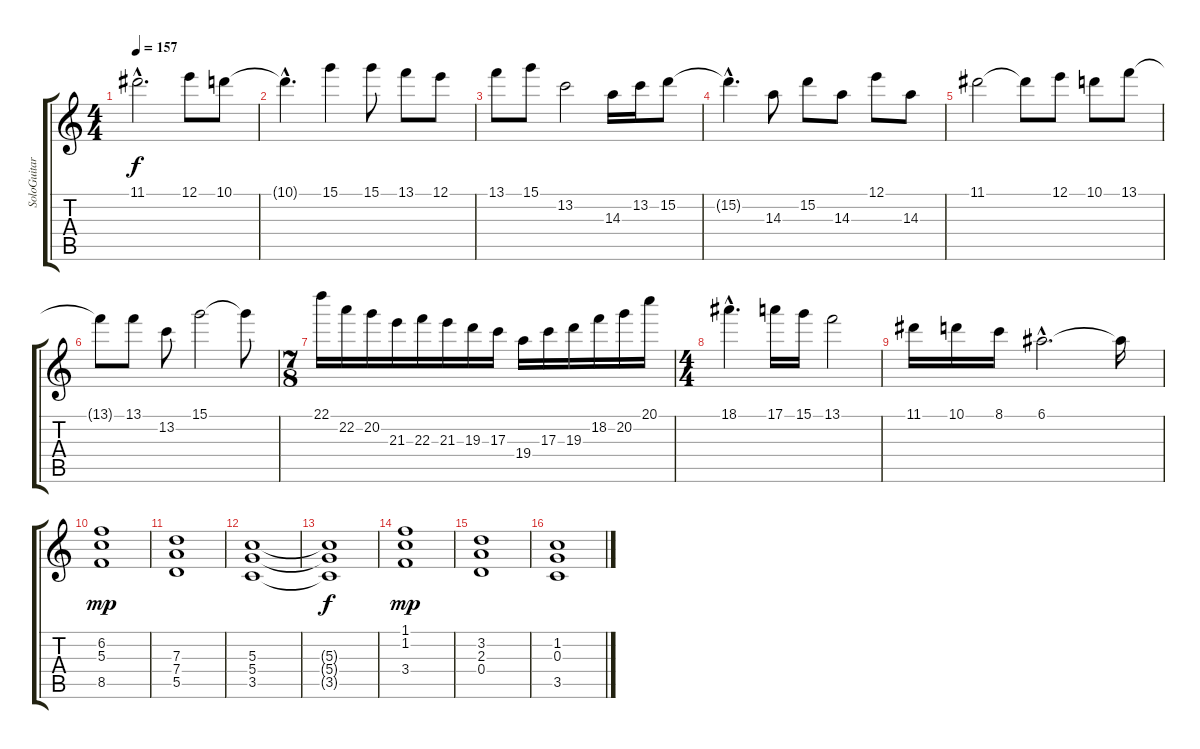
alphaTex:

\track ("SoloGuitar" "SoloGuitar") {instrument distortionguitar}
\staff {score tabs}
\tuning (E4 B3 G3 D3 A2 E2) {hide}
\ts (4 4)
\tempo 157
\clef g2
\ks c
11.1{hac}.2{d dy f} 12.1.8 10.1.8 |
10.1{hac t}.4{d} 15.1.4 15.1.8 13.1.8 12.1.8 |
13.1.8 15.1.8 13.2.2 14.3.16 13.2.16 15.2.8 |
15.2{hac t}.4{d} 14.3.8 15.2.8 14.3.8 12.1.8 14.3.8 |
11.1.2 11.1{t}.8 12.1.8 10.1.8 13.1.8 |
13.1{t}.8 13.1.8 13.2.8 15.1.2 15.1{t}.8 |
\ts (7 8)
22.1.16 22.2.16 20.2.16 21.3.16 22.3.16 21.3.16 19.3.16 17.3.16 19.4.16 17.3.16 19.3.16 18.2.16 20.2.16 20.1.16 |
\ts (4 4)
18.1{hac}.4{d} 17.1.16 15.1.16 13.1.2 |
11.1.16 10.1.16 8.1.16 6.1{hac}.2{d} 6.1{t}.16 |
(6.2 5.3 8.5).1{dy mp} |
(7.3 7.4 5.5).1 |
(5.3 5.4 3.5).1 |
(5.3{t} 5.4{t} 3.5{t}).1{dy f} |
(1.1 1.2 3.4).1{dy mp} |
(3.2 2.3 0.4).1 |
(1.2 0.3 3.5).1
